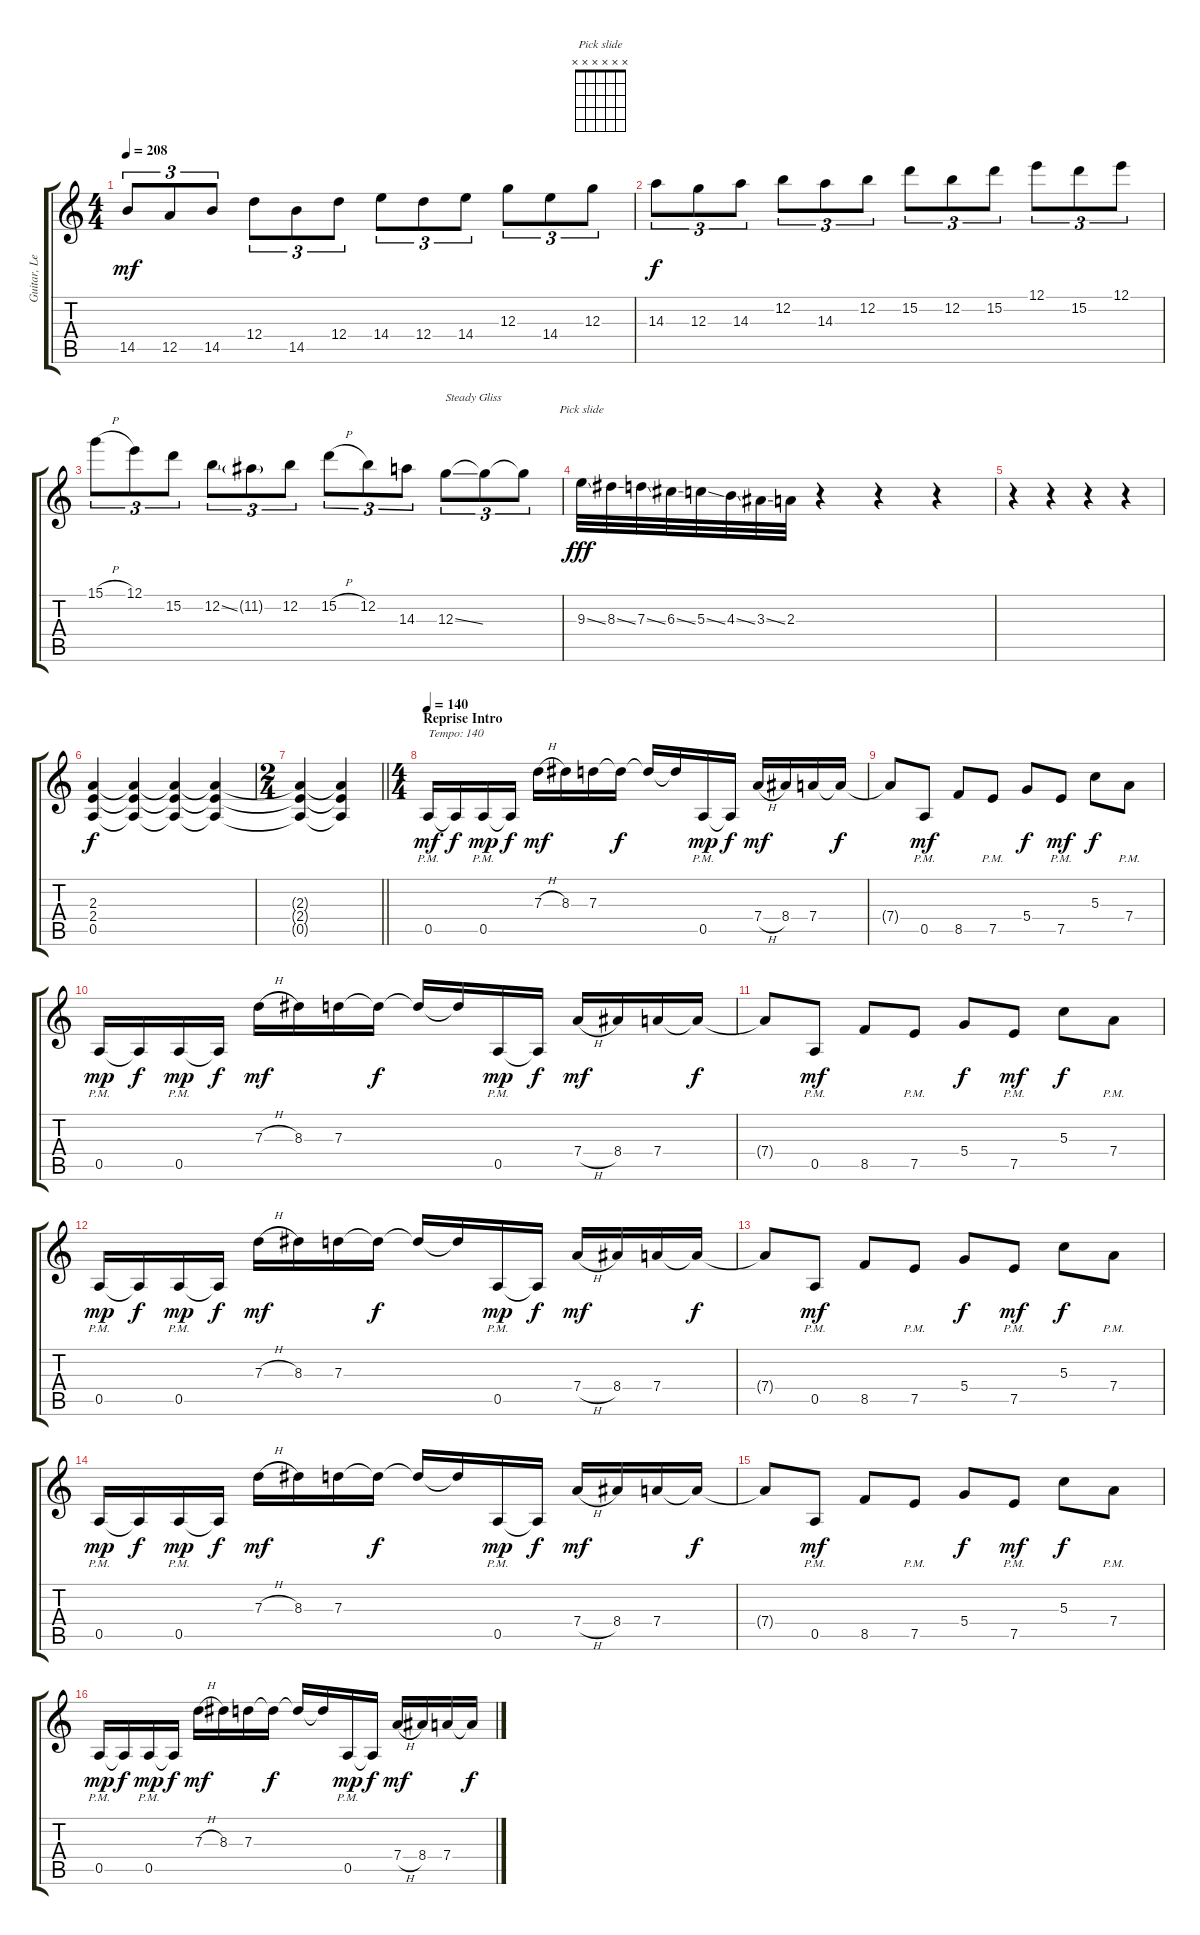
\track ("Guitar, Lead" "Guitar, Le") {instrument overdrivenguitar}
\staff {score tabs}
\tuning (E4 B3 G3 D3 A2 E2) {hide}
\chord ("Pick slide" x x x x x x)
\ts (4 4)
\tempo 208
\clef g2
\ks c
14.5.8{tu (3 2) dy mf} 12.5.8{tu (3 2)} 14.5.8{tu (3 2)} 12.4.8{tu (3 2)} 14.5.8{tu (3 2)} 12.4.8{tu (3 2)} 14.4.8{tu (3 2)} 12.4.8{tu (3 2)} 14.4.8{tu (3 2)} 12.3.8{tu (3 2)} 14.4.8{tu (3 2)} 12.3.8{tu (3 2)} |
14.3.8{tu (3 2) dy f} 12.3.8{tu (3 2)} 14.3.8{tu (3 2)} 12.2.8{tu (3 2)} 14.3.8{tu (3 2)} 12.2.8{tu (3 2)} 15.2.8{tu (3 2)} 12.2.8{tu (3 2)} 15.2.8{tu (3 2)} 12.1.8{tu (3 2)} 15.2.8{tu (3 2)} 12.1.8{tu (3 2)} |
15.1{h}.8{tu (3 2)} 12.1.8{tu (3 2)} 15.2.8{tu (3 2)} 12.2{ss}.8{tu (3 2)} 11.2{g}.8{tu (3 2)} 12.2.8{tu (3 2)} 15.2{h}.8{tu (3 2)} 12.2.8{tu (3 2)} 14.3.8{tu (3 2)} 12.3{ss}.8{tu (3 2) txt "Steady Gliss"} 12.3{t}.8{tu (3 2)} 12.3{t}.8{tu (3 2)} |
9.3{ss}.32{ch "Pick slide" dy fff instrument guitarfretnoise} 8.3{ss}.32 7.3{ss}.32 6.3{ss}.32 5.3{ss}.32 4.3{ss}.32 3.3{ss}.32 2.3.32 r.4 r.4 r.4{instrument overdrivenguitar} |
r.4 r.4 r.4 r.4 |
(2.3 2.4 0.5).4{dy f} (2.3{t} 2.4{t} 0.5{t}).4 (2.3{t} 2.4{t} 0.5{t}).4 (2.3{t} 2.4{t} 0.5{t}).4 |
\ts (2 4)
\barLineRight lightlight
(2.3{t} 2.4{t} 0.5{t}).4 (2.3{t} 2.4{t} 0.5{t}).4 |
\ts (4 4)
\section ("" "Reprise Intro")
\tempo 140
0.5{pm}.16{txt "Tempo: 140" dy mf} 0.5{t}.16{dy f} 0.5{pm}.16{dy mp} 0.5{t}.16{dy f} 7.3{h}.16{dy mf} 8.3.16 7.3.16 7.3{t}.16{dy f} 7.3{t}.16 7.3{t}.16 0.5{pm}.16{dy mp} 0.5{t}.16{dy f} 7.4{h}.16{dy mf} 8.4.16 7.4.16 7.4{t}.16{dy f} |
7.4{t}.8 0.5{pm}.8{dy mf} 8.5.8 7.5{pm}.8 5.4.8{dy f} 7.5{pm}.8{dy mf} 5.3.8{dy f} 7.4{pm}.8 |
0.5{pm}.16{dy mp} 0.5{t}.16{dy f} 0.5{pm}.16{dy mp} 0.5{t}.16{dy f} 7.3{h}.16{dy mf} 8.3.16 7.3.16 7.3{t}.16{dy f} 7.3{t}.16 7.3{t}.16 0.5{pm}.16{dy mp} 0.5{t}.16{dy f} 7.4{h}.16{dy mf} 8.4.16 7.4.16 7.4{t}.16{dy f} |
7.4{t}.8 0.5{pm}.8{dy mf} 8.5.8 7.5{pm}.8 5.4.8{dy f} 7.5{pm}.8{dy mf} 5.3.8{dy f} 7.4{pm}.8 |
0.5{pm}.16{dy mp} 0.5{t}.16{dy f} 0.5{pm}.16{dy mp} 0.5{t}.16{dy f} 7.3{h}.16{dy mf} 8.3.16 7.3.16 7.3{t}.16{dy f} 7.3{t}.16 7.3{t}.16 0.5{pm}.16{dy mp} 0.5{t}.16{dy f} 7.4{h}.16{dy mf} 8.4.16 7.4.16 7.4{t}.16{dy f} |
7.4{t}.8 0.5{pm}.8{dy mf} 8.5.8 7.5{pm}.8 5.4.8{dy f} 7.5{pm}.8{dy mf} 5.3.8{dy f} 7.4{pm}.8 |
0.5{pm}.16{dy mp} 0.5{t}.16{dy f} 0.5{pm}.16{dy mp} 0.5{t}.16{dy f} 7.3{h}.16{dy mf} 8.3.16 7.3.16 7.3{t}.16{dy f} 7.3{t}.16 7.3{t}.16 0.5{pm}.16{dy mp} 0.5{t}.16{dy f} 7.4{h}.16{dy mf} 8.4.16 7.4.16 7.4{t}.16{dy f} |
7.4{t}.8 0.5{pm}.8{dy mf} 8.5.8 7.5{pm}.8 5.4.8{dy f} 7.5{pm}.8{dy mf} 5.3.8{dy f} 7.4{pm}.8 |
0.5{pm}.16{dy mp} 0.5{t}.16{dy f} 0.5{pm}.16{dy mp} 0.5{t}.16{dy f} 7.3{h}.16{dy mf} 8.3.16 7.3.16 7.3{t}.16{dy f} 7.3{t}.16 7.3{t}.16 0.5{pm}.16{dy mp} 0.5{t}.16{dy f} 7.4{h}.16{dy mf} 8.4.16 7.4.16 7.4{t}.16{dy f}
